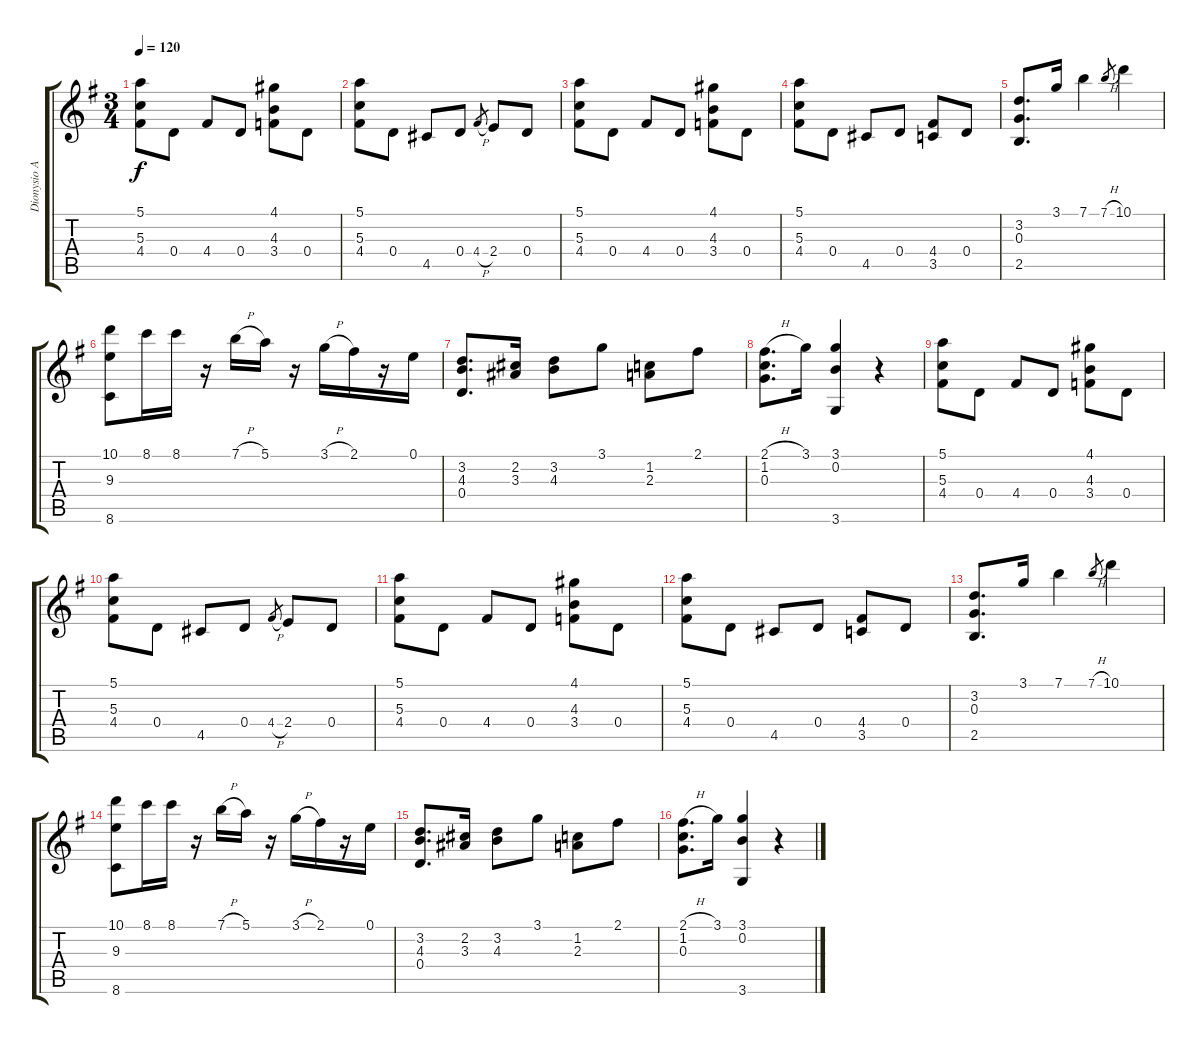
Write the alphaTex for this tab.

\track ("Dionysio Aguado" "Dionysio A") {instrument acousticguitarnylon}
\staff {score tabs}
\tuning (E4 B3 G3 D3 A2 E2) {hide}
\ts (3 4)
\tempo 120
\clef g2
\ks g
(5.1 5.3 4.4).8{dy f} 0.4.8 4.4.8 0.4.8 (4.1 4.3 3.4).8 0.4.8 |
(5.1 5.3 4.4).8 0.4.8 4.5.8 0.4.8 4.4{h}.8{gr} 2.4.8 0.4.8 |
(5.1 5.3 4.4).8 0.4.8 4.4.8 0.4.8 (4.1 4.3 3.4).8 0.4.8 |
(5.1 5.3 4.4).8 0.4.8 4.5.8 0.4.8 (4.4 3.5).8 0.4.8 |
(3.2 0.3 2.5).8{d} 3.1.16 7.1.4 7.1{h}.8{gr} 10.1.4 |
(10.1 9.3 8.6).8 8.1.16 8.1.16 r.16 7.1{h}.16 5.1.16 r.16 3.1{h}.16 2.1.16 r.16 0.1.16 |
(3.2 4.3 0.4).8{d} (2.2 3.3).16 (3.2 4.3).8 3.1.8 (1.2 2.3).8 2.1.8 |
(2.1{h} 1.2 0.3).8{d} 3.1.16 (3.1 0.2 3.6).4 r.4 |
(5.1 5.3 4.4).8 0.4.8 4.4.8 0.4.8 (4.1 4.3 3.4).8 0.4.8 |
(5.1 5.3 4.4).8 0.4.8 4.5.8 0.4.8 4.4{h}.8{gr} 2.4.8 0.4.8 |
(5.1 5.3 4.4).8 0.4.8 4.4.8 0.4.8 (4.1 4.3 3.4).8 0.4.8 |
(5.1 5.3 4.4).8 0.4.8 4.5.8 0.4.8 (4.4 3.5).8 0.4.8 |
(3.2 0.3 2.5).8{d} 3.1.16 7.1.4 7.1{h}.8{gr} 10.1.4 |
(10.1 9.3 8.6).8 8.1.16 8.1.16 r.16 7.1{h}.16 5.1.16 r.16 3.1{h}.16 2.1.16 r.16 0.1.16 |
(3.2 4.3 0.4).8{d} (2.2 3.3).16 (3.2 4.3).8 3.1.8 (1.2 2.3).8 2.1.8 |
(2.1{h} 1.2 0.3).8{d} 3.1.16 (3.1 0.2 3.6).4 r.4
